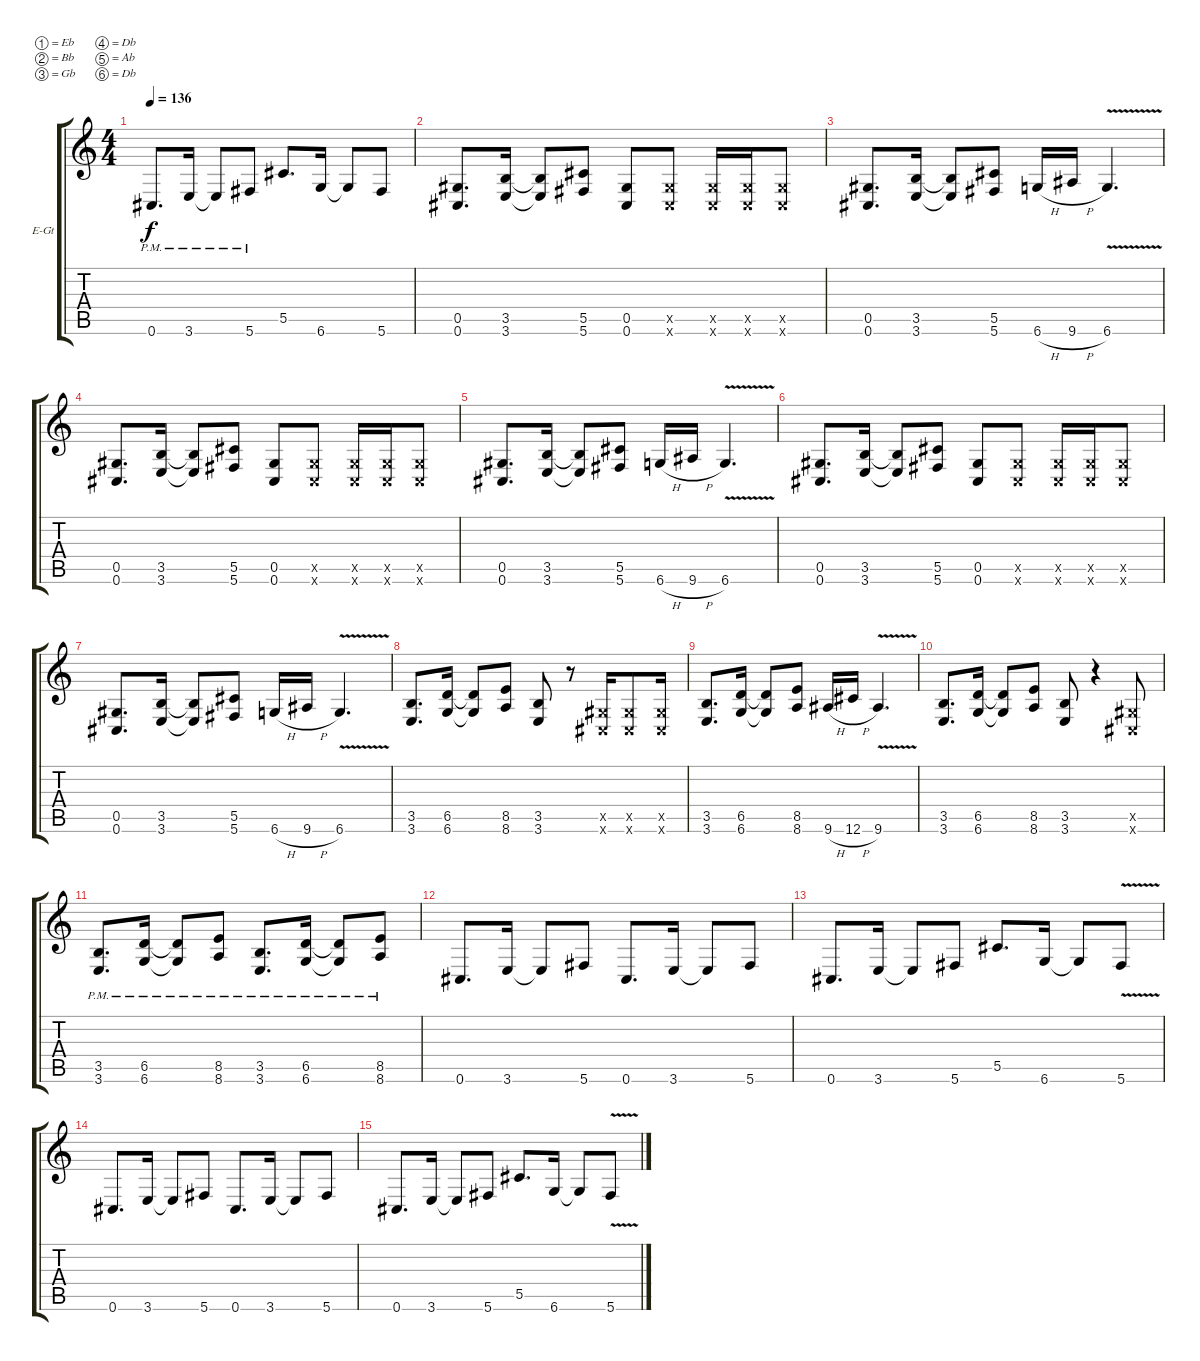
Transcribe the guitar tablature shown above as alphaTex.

\defaultSystemsLayout 4
\bracketExtendMode groupsimilarinstruments
\firstSystemTrackNameOrientation horizontal
\otherSystemsTrackNameOrientation horizontal
\track ("James Hetfield (Dist Gtr.)" "E-Gt") {instrument distortionguitar}
\staff {score tabs}
\tuning (Eb4 Bb3 Gb3 Db3 Ab2 Db2)
\ts (4 4)
\tempo 136
\clef g2
\ks c
0.6{pm}.8{d dy f} 3.6{pm}.16 3.6{pm t}.8 5.6{pm}.8 5.5.8{d} 6.6.16 6.6{t}.8 5.6.8 |
(0.6 0.5).8{d} (3.5 3.6).16 (3.6{t} 3.5{t}).8 (5.6 5.5).8 (0.6 0.5).8 (0.6{x} 0.5{x}).8 (0.6{x} 0.5{x}).16 (0.5{x} 0.6{x}).16 (0.6{x} 0.5{x}).8 |
(0.6 0.5).8{d} (3.6 3.5).16 (3.5{t} 3.6{t}).8 (5.6 5.5).8 6.6{h}.16 9.6{h}.16 6.6{v}.4{d} |
(0.6 0.5).8{d} (3.5 3.6).16 (3.6{t} 3.5{t}).8 (5.6 5.5).8 (0.6 0.5).8 (0.6{x} 0.5{x}).8 (0.6{x} 0.5{x}).16 (0.5{x} 0.6{x}).16 (0.6{x} 0.5{x}).8 |
(0.6 0.5).8{d} (3.6 3.5).16 (3.5{t} 3.6{t}).8 (5.6 5.5).8 6.6{h}.16 9.6{h}.16 6.6{v}.4{d} |
(0.6 0.5).8{d} (3.5 3.6).16 (3.6{t} 3.5{t}).8 (5.6 5.5).8 (0.6 0.5).8 (0.6{x} 0.5{x}).8 (0.6{x} 0.5{x}).16 (0.5{x} 0.6{x}).16 (0.6{x} 0.5{x}).8 |
(0.6 0.5).8{d} (3.6 3.5).16 (3.5{t} 3.6{t}).8 (5.6 5.5).8 6.6{h}.16 9.6{h}.16 6.6{v}.4{d} |
(3.6 3.5).8{d} (6.6 6.5).16 (6.6{t} 6.5{t}).8 (8.6 8.5).8 (3.6 3.5).8 r.8 (0.6{x} 0.5{x}).16 (0.6{x} 0.5{x}).8 (0.6{x} 0.5{x}).16 |
(3.5 3.6).8{d} (6.6 6.5).16 (6.6{t} 6.5{t}).8 (8.6 8.5).8 9.6{h}.16 12.6{h}.16 9.6{v}.4{d} |
(3.6 3.5).8{d} (6.6 6.5).16 (6.6{t} 6.5{t}).8 (8.6 8.5).8 (3.6 3.5).8 r.4 (0.6{x} 0.5{x}).8 |
(3.6{pm} 3.5{pm}).8{d} (6.6{pm} 6.5{pm}).16 (6.6{pm t} 6.5{pm t}).8 (8.6{pm} 8.5{pm}).8 (3.6{pm} 3.5{pm}).8{d} (6.5{pm} 6.6{pm}).16 (6.6{pm t} 6.5{pm t}).8 (8.6{pm} 8.5{pm}).8 |
0.6.8{d} 3.6.16 3.6{t}.8 5.6.8 0.6.8{d} 3.6.16 3.6{t}.8 5.6.8 |
0.6.8{d} 3.6.16 3.6{t}.8 5.6.8 5.5.8{d} 6.6.16 6.6{t}.8 5.6{v}.8 |
0.6.8{d} 3.6.16 3.6{t}.8 5.6.8 0.6.8{d} 3.6.16 3.6{t}.8 5.6.8 |
0.6.8{d} 3.6.16 3.6{t}.8 5.6.8 5.5.8{d} 6.6.16 6.6{t}.8 5.6{v}.8
